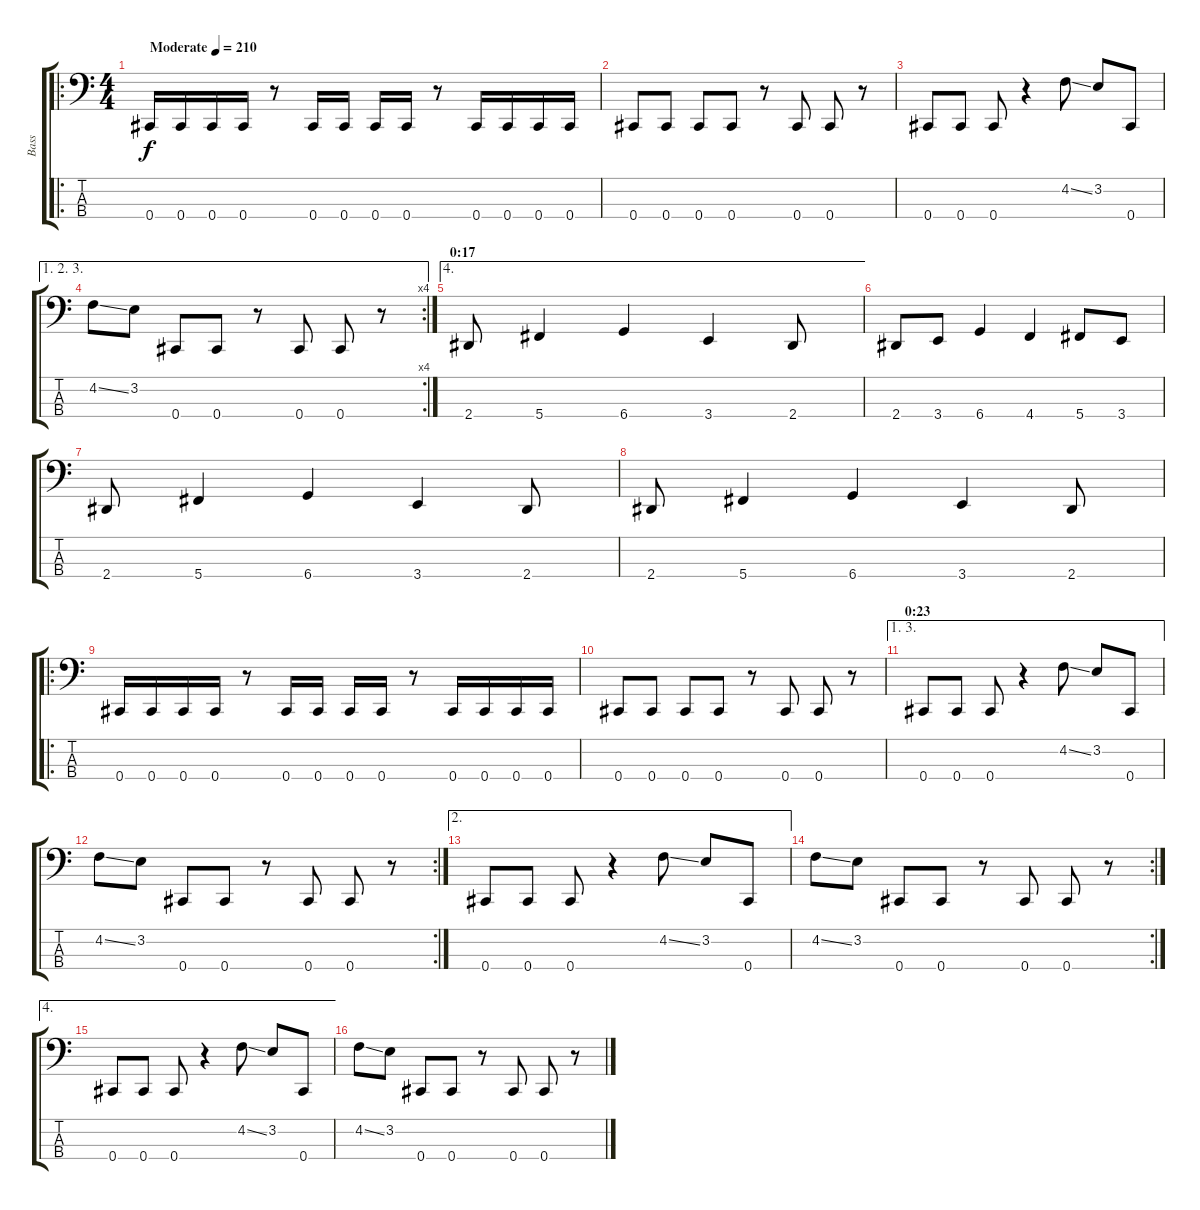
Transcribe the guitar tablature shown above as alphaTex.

\track ("Bass" "Bass") {instrument electricbasspick}
\staff {score tabs}
\tuning (Gb2 Db2 Ab1 Db1) {hide}
\ro
\ts (4 4)
\tempo (210 "Moderate")
\clef f4
\ks c
0.4.16{dy f instrument electricbasspick} 0.4.16 0.4.16 0.4.16 r.8 0.4.16 0.4.16 0.4.16 0.4.16 r.8 0.4.16 0.4.16 0.4.16 0.4.16 |
0.4.8 0.4.8 0.4.8 0.4.8 r.8 0.4.8 0.4.8 r.8 |
0.4.8 0.4.8 0.4.8 r.4 4.2{ss}.8 3.2.8 0.4.8 |
\ae (1 2 3)
\rc 4
4.2{ss}.8 3.2.8 0.4.8 0.4.8 r.8 0.4.8 0.4.8 r.8 |
\ae 4
\section ("" "0:17")
2.4.8 5.4.4 6.4.4 3.4.4 2.4.8 |
2.4.8 3.4.8 6.4.4 4.4.4 5.4.8 3.4.8 |
2.4.8 5.4.4 6.4.4 3.4.4 2.4.8 |
2.4.8 5.4.4 6.4.4 3.4.4 2.4.8 |
\ro
0.4.16 0.4.16 0.4.16 0.4.16 r.8 0.4.16 0.4.16 0.4.16 0.4.16 r.8 0.4.16 0.4.16 0.4.16 0.4.16 |
0.4.8 0.4.8 0.4.8 0.4.8 r.8 0.4.8 0.4.8 r.8 |
\ae (1 3)
\section ("" "0:23")
0.4.8 0.4.8 0.4.8 r.4 4.2{ss}.8 3.2.8 0.4.8 |
\rc 2
4.2{ss}.8 3.2.8 0.4.8 0.4.8 r.8 0.4.8 0.4.8 r.8 |
\ae 2
0.4.8 0.4.8 0.4.8 r.4 4.2{ss}.8 3.2.8 0.4.8 |
\rc 2
4.2{ss}.8 3.2.8 0.4.8 0.4.8 r.8 0.4.8 0.4.8 r.8 |
\ae 4
0.4.8 0.4.8 0.4.8 r.4 4.2{ss}.8 3.2.8 0.4.8 |
4.2{ss}.8 3.2.8 0.4.8 0.4.8 r.8 0.4.8 0.4.8 r.8
